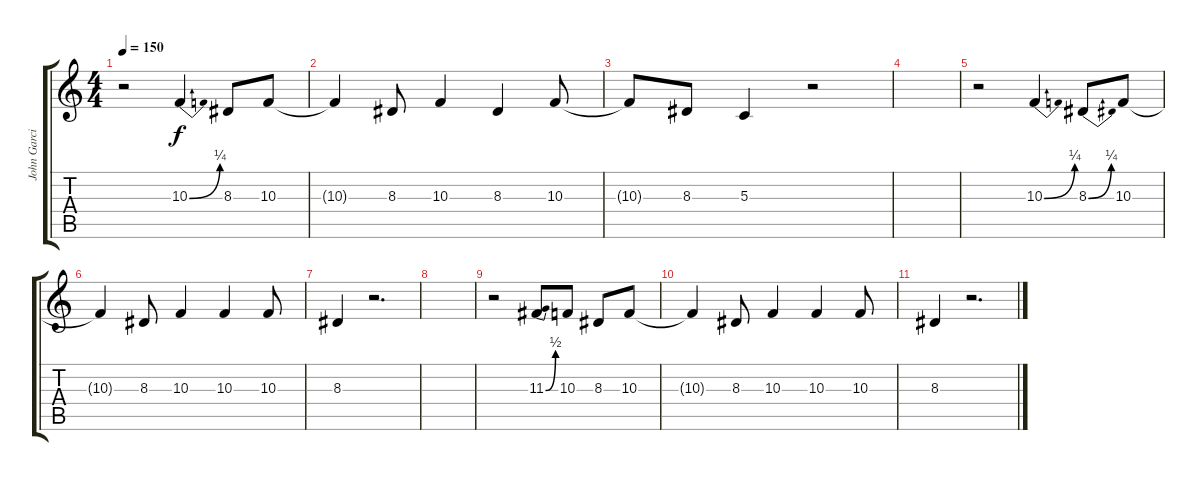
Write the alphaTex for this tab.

\track ("John Garcia" "John Garci") {instrument flute}
\staff {score tabs}
\tuning (E4 B3 G3 D3 A2 E2) {hide}
\ts (4 4)
\tempo 150
\clef g2
\ks c
r.2{dy f} 10.3{be (bend 0 0 60 1)}.4 8.3.8 10.3.8 |
10.3{t}.4 8.3.8 10.3.4 8.3.4 10.3.8 |
10.3{t}.8 8.3.8 5.3.4 r.2 |
|
r.2 10.3{be (bend 0 0 60 1)}.4 8.3{be (bend 0 0 60 1)}.8 10.3.8 |
10.3{t}.4 8.3.8 10.3.4 10.3.4 10.3.8 |
8.3.4 r.2{d} |
|
r.2 11.3{be (bend 0 0 60 2)}.8 10.3.8 8.3.8 10.3.8 |
10.3{t}.4 8.3.8 10.3.4 10.3.4 10.3.8 |
8.3.4 r.2{d}
